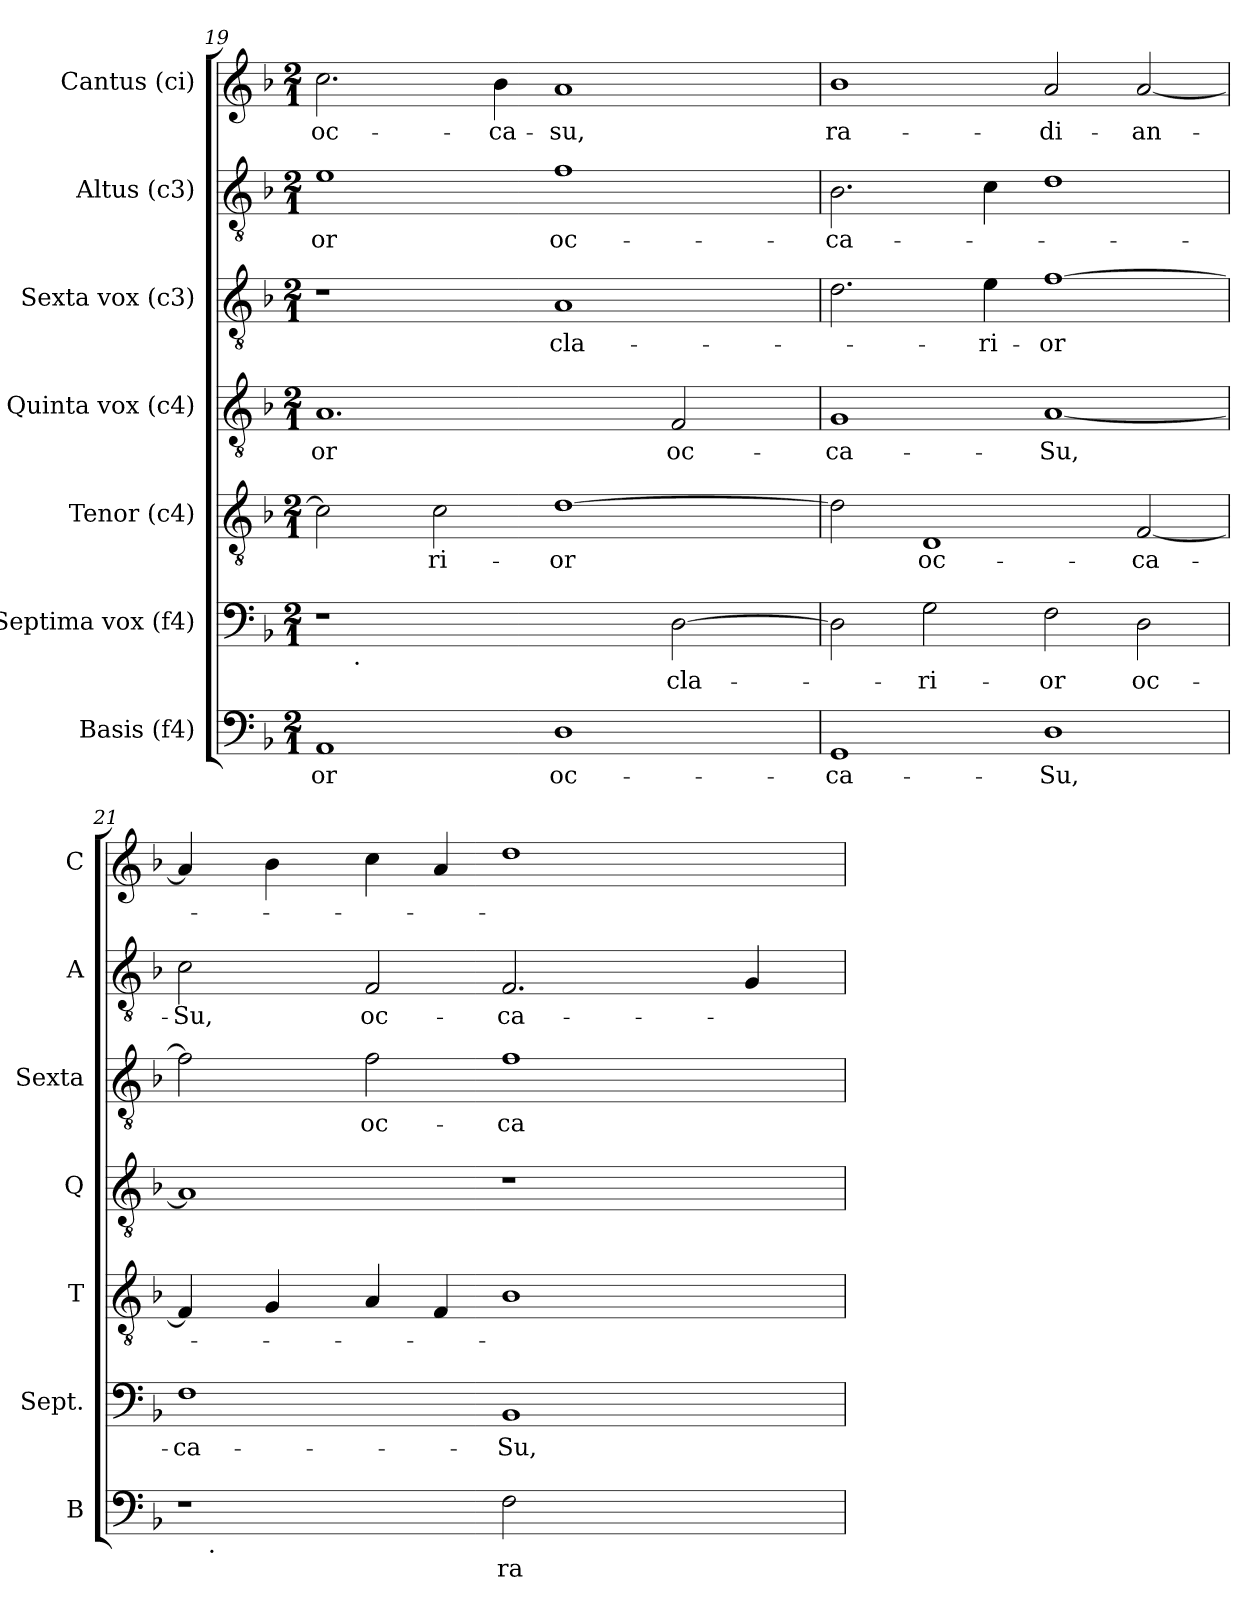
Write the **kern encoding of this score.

**kern	**text	**kern	**text	**kern	**text	**kern	**text	**kern	**text	**kern	**text	**kern	**text
*part7	*part7	*part6	*part6	*part5	*part5	*part4	*part4	*part3	*part3	*part2	*part2	*part1	*part1
*staff7	*staff7	*staff6	*staff6	*staff5	*staff5	*staff4	*staff4	*staff3	*staff3	*staff2	*staff2	*staff1	*staff1
*I"Basis (f4)	*	*I"Septima vox (f4)	*	*I"Tenor (c4)	*	*I"Quinta vox (c4)	*	*I"Sexta vox (c3)	*	*I"Altus (c3)	*	*I"Cantus (ci)	*
*I'B	*	*I'Sept.	*	*I'T	*	*I'Q	*	*I'Sexta	*	*I'A	*	*I'C	*
*clefF4	*	*clefF4	*	*clefGv2	*	*clefGv2	*	*clefGv2	*	*clefGv2	*	*clefG2	*
*k[b-]	*	*k[b-]	*	*k[b-]	*	*k[b-]	*	*k[b-]	*	*k[b-]	*	*k[b-]	*
*F:	*	*F:	*	*F:	*	*F:	*	*F:	*	*F:	*	*F:	*
*M2/1	*	*M2/1	*	*M2/1	*	*M2/1	*	*M2/1	*	*M2/1	*	*M2/1	*
=19	=19	=19	=19	=19	=19	=19	=19	=19	=19	=19	=19	=19	=19
!	!LO:LY:b:cj	!	!	!	!	!	!LO:LY:b:cj	!	!	!	!LO:LY:b:cj	!	!LO:LY:b:cj
*	*	*^	*	*	*	*	*	*	*	*	*	*	*
1AA	-or	1r	16..ryy	.	2c\]	.	1.A	-or	1r	.	1e	-or	2.cc\	oc-
!	!	!	!LO:TX:b:t=.	!	!	!	!	!	!	!	!	!	!	!
.	.	.	1ryy	.	.	.	.	.	.	.	.	.	.	.
!	!	!	!	!	!	!LO:LY:b:cj	!	!	!	!	!	!	!	!
.	.	.	.	.	2c\	-ri-	.	.	.	.	.	.	.	.
!	!	!	!	!	!	!	!	!	!	!	!	!	!	!LO:LY:b
.	.	.	.	.	.	.	.	.	.	.	.	.	4b-\	-ca-
!	!LO:LY:b:cj	!	!	!	!	!LO:LY:b:cj	!	!	!	!LO:LY:b:cj	!	!LO:LY:b:cj	!	!LO:LY:b:rj
1D	oc-	2ryy	.	.	[>1d	-or	.	.	1A	cla-	1f	oc-	1a	-su,
.	.	.	2ryy	.	.	.	.	.	.	.	.	.	.	.
!	!	!	!	!LO:LY:b:cj	!	!	!	!LO:LY:b:cj	!	!	!	!	!	!
.	.	[>2D\	.	cla-	.	.	2F/	oc-	.	.	.	.	.	.
.	.	.	4ryy	.	.	.	.	.	.	.	.	.	.	.
.	.	.	8ryy	.	.	.	.	.	.	.	.	.	.	.
.	.	.	64ryy	.	.	.	.	.	.	.	.	.	.	.
=20	=20	=20	=20	=20	=20	=20	=20	=20	=20	=20	=20	=20	=20	=20
!	!LO:LY:b:cj	!	!	!	!	!	!	!LO:LY:b:cj	!	!	!	!LO:LY:b:cj	!	!LO:LY:b:cj
*	*	*v	*v	*	*	*	*	*	*	*	*	*	*	*
1GG	-ca-	2D\]	.	2d\]	.	1G	-ca-	2.d\	.	2.B-\	-ca-	1b-	ra-
!	!	!	!LO:LY:b:cj	!	!LO:LY:b:cj	!	!	!	!	!	!	!	!
.	.	2G\	-ri-	1D	oc-	.	.	.	.	.	.	.	.
!	!	!	!	!	!	!	!	!	!LO:LY:b:cj	!	!	!	!
.	.	.	.	.	.	.	.	4e\	-ri-	4c\	.	.	.
!	!LO:LY:b:cj	!	!LO:LY:b:cj	!	!	!	!LO:LY:b:cj	!	!LO:LY:b:cj	!	!	!	!LO:LY:b:cj
1D	-Su,	2F\	-or	.	.	[>1A	-Su,	[<1f	-or	1d	.	2a/	-di-
!	!	!	!LO:LY:b:cj	!	!LO:LY:b:cj	!	!	!	!	!	!	!	!LO:LY:b:cj
.	.	2D\	oc-	[>2F/	-ca-	.	.	.	.	.	.	[>2a/	-an-
!!LO:PB:g=z
=21	=21	=21	=21	=21	=21	=21	=21	=21	=21	=21	=21	=21	=21
!	!	!	!LO:LY:b:cj	!	!	!	!	!	!	!	!LO:LY:b:cj	!	!
*^	*	*^	*	*	*	*	*	*	*	*^	*	*	*
1r	16ryy	.	1F	4ryy	-ca-	4F/]	.	1A]	.	2f\]	.	2c\	4..ryy	-Su,	4a/]	.
!	!LO:TX:b:t=.	!	!	!	!	!	!	!	!	!	!	!	!	!	!	!
.	1ryy	.	.	.	.	.	.	.	.	.	.	.	.	.	.	.
.	.	.	.	32ryy	.	4G/	.	.	.	.	.	.	.	.	4b-\	.
.	.	.	.	1ryy	.	.	.	.	.	.	.	.	.	.	.	.
.	.	.	.	.	.	.	.	.	.	.	.	.	1ryy	.	.	.
!	!	!	!	!	!	!	!	!	!	!	!LO:LY:b:cj	!	!	!LO:LY:b:cj	!	!
.	.	.	.	.	.	4A/	.	.	.	2f\	oc-	2F/	.	oc-	4cc\	.
.	.	.	.	.	.	4F/	.	.	.	.	.	.	.	.	4a/	.
!	!	!LO:LY:b:cj	!	!	!LO:LY:b:cj	!	!	!	!	!	!LO:LY:b:cj	!	!	!LO:LY:b:cj	!	!
2F\	.	ra-	1BB-	.	-Su,	1B-	.	1r	.	1f	-ca-	2.F/	.	-ca-	1dd	.
.	2...ryy	.	.	.	.	.	.	.	.	.	.	.	.	.	.	.
.	.	.	.	2ryy	.	.	.	.	.	.	.	.	.	.	.	.
.	.	.	.	.	.	.	.	.	.	.	.	.	2ryy	.	.	.
2ryy	.	.	.	.	.	.	.	.	.	.	.	.	.	.	.	.
.	.	.	.	.	.	.	.	.	.	.	.	4G/	.	.	.	.
.	.	.	.	8..ryy	.	.	.	.	.	.	.	.	.	.	.	.
.	.	.	.	.	.	.	.	.	.	.	.	.	16ryy	.	.	.
*v	*v	*	*	*	*	*	*	*	*	*	*	*v	*v	*	*	*
*	*	*v	*v	*	*	*	*	*	*	*	*	*	*	*
=	=	=	=	=	=	=	=	=	=	=	=	=	=
*-	*-	*-	*-	*-	*-	*-	*-	*-	*-	*-	*-	*-	*-
